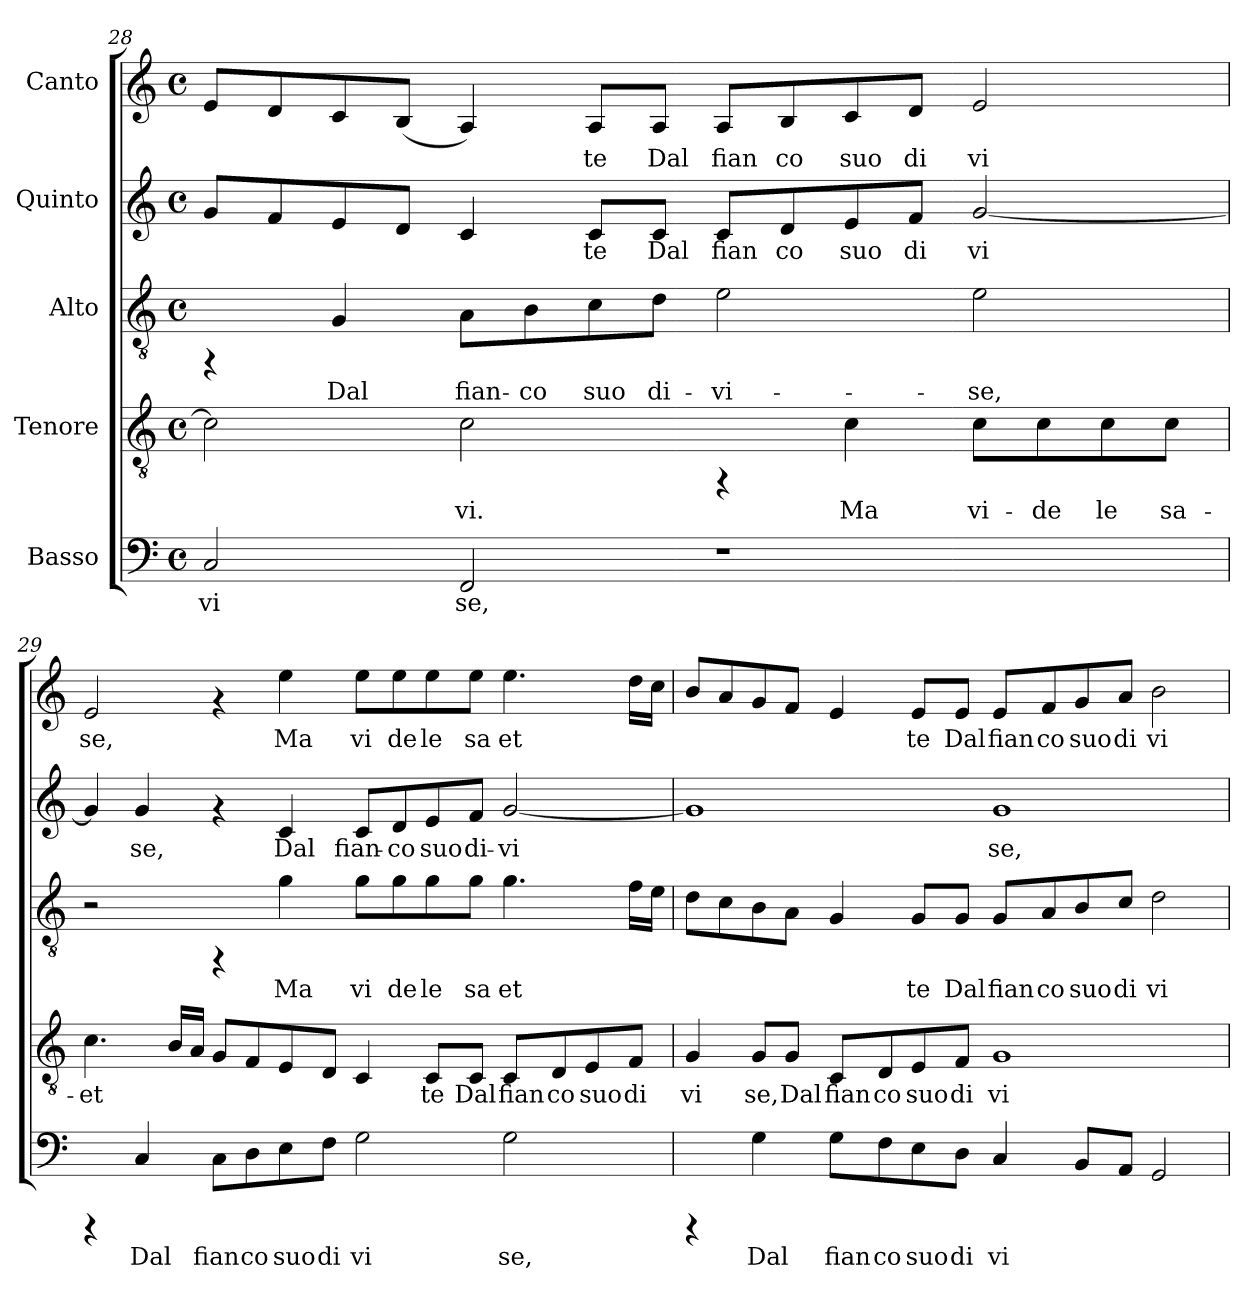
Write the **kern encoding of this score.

**kern	**text	**kern	**text	**kern	**text	**kern	**text	**kern	**text
*part5	*part5	*part4	*part4	*part3	*part3	*part2	*part2	*part1	*part1
*staff5	*staff5	*staff4	*staff4	*staff3	*staff3	*staff2	*staff2	*staff1	*staff1
*I"Basso	*	*I"Tenore	*	*I"Alto	*	*I"Quinto	*	*I"Canto	*
*clefF4	*	*clefGv2	*	*clefGv2	*	*clefG2	*	*clefG2	*
*k[]	*	*k[]	*	*k[]	*	*k[]	*	*k[]	*
*C:	*	*C:	*	*C:	*	*C:	*	*C:	*
*M4/4	*	*M4/4	*	*M4/4	*	*M4/4	*	*M4/4	*
*met(c)	*	*met(c)	*	*met(c)	*	*met(c)	*	*met(c)	*
=28	=28	=28	=28	=28	=28	=28	=28	=28	=28
!	!LO:LY:b:cj	!	!LO:LY:b:cj	!	!	!	!LO:LY:b:cj	!	!LO:LY:b:cj
2C/	vi	2c\]	--	4rFF	.	8g/L	.	8e/L	.
!	!	!	!	!	!	!	!LO:LY:b:cj	!	!LO:LY:b:cj
.	.	.	.	.	.	8f/	.	8d/	.
!	!	!	!	!	!LO:LY:b:cj	!	!LO:LY:b:cj	!	!LO:LY:b:cj
.	.	.	.	4G/	Dal	8e/	.	8c/	.
!	!	!	!	!	!	!	!LO:LY:b:cj	!	!LO:LY:b:cj
.	.	.	.	.	.	8d/J	.	(>8B/J	.
!	!LO:LY:b:cj	!	!LO:LY:b:cj	!	!LO:LY:b:cj	!	!LO:LY:b:cj	!	!LO:LY:b:cj
2FF/	se,	2c\	-vi.	8A\L	fian-	4c/	.	4A/)	.
!	!	!	!	!	!LO:LY:b:cj	!	!	!	!
.	.	.	.	8B\	-co	.	.	.	.
!	!	!	!	!	!LO:LY:b:cj	!	!LO:LY:b:cj	!	!LO:LY:b:cj
.	.	.	.	8c\	suo	8c/L	te	8A/L	te
!	!	!	!	!	!LO:LY:b:cj	!	!LO:LY:b:cj	!	!LO:LY:b:cj
.	.	.	.	8d\J	di-	8c/J	Dal	8A/J	Dal
!	!	!	!	!	!LO:LY:b:cj	!	!LO:LY:b:cj	!	!LO:LY:b:cj
1r	.	4rFF	.	2e\	-vi-	8c/L	fian	8A/L	fian
!	!	!	!	!	!	!	!LO:LY:b:cj	!	!LO:LY:b:cj
.	.	.	.	.	.	8d/	co	8B/	co
!	!	!	!LO:LY:b:cj	!	!	!	!LO:LY:b:cj	!	!LO:LY:b:cj
.	.	4c\	Ma	.	.	8e/	suo	8c/	suo
!	!	!	!	!	!	!	!LO:LY:b:cj	!	!LO:LY:b:cj
.	.	.	.	.	.	8f/J	di	8d/J	di
!	!	!	!LO:LY:b:cj	!	!LO:LY:b:cj	!	!LO:LY:b:cj	!	!LO:LY:b:cj
.	.	8c\L	vi-	2e\	-se,	[<2g/	vi	2e/	vi
!	!	!	!LO:LY:b:cj	!	!	!	!	!	!
.	.	8c\	-de	.	.	.	.	.	.
!	!	!	!LO:LY:b:cj	!	!	!	!	!	!
.	.	8c\	le	.	.	.	.	.	.
!	!	!	!LO:LY:b:cj	!	!	!	!	!	!
.	.	8c\J	sa-	.	.	.	.	.	.
!!LO:LB:g=z
=29	=29	=29	=29	=29	=29	=29	=29	=29	=29
!	!	!	!LO:LY:b:cj	!	!	!	!LO:LY:b:cj	!	!LO:LY:b:cj
4rCCC	.	4.c\	-et	2r	.	4g/]	.	2e/	se,
!	!LO:LY:b:cj	!	!	!	!	!	!LO:LY:b:cj	!	!
4C/	Dal	.	.	.	.	4g/	se,	.	.
!	!	!	!LO:LY:b:cj	!	!	!	!	!	!
.	.	16B/L	.	.	.	.	.	.	.
!	!	!	!LO:LY:b:cj	!	!	!	!	!	!
.	.	16A/J	.	.	.	.	.	.	.
!	!LO:LY:b:cj	!	!LO:LY:b:cj	!	!	!	!	!	!
8C\L	fian	8G/L	.	4rFF	.	4rf	.	4rf	.
!	!LO:LY:b:cj	!	!LO:LY:b:cj	!	!	!	!	!	!
8D\	co	8F/	.	.	.	.	.	.	.
!	!LO:LY:b:cj	!	!LO:LY:b:cj	!	!LO:LY:b:cj	!	!LO:LY:b:cj	!	!LO:LY:b:cj
8E\	suo	8E/	.	4g\	Ma	4c/	Dal	4ee\	Ma
!	!LO:LY:b:cj	!	!LO:LY:b:cj	!	!	!	!	!	!
8F\J	di	8D/J	.	.	.	.	.	.	.
!	!LO:LY:b:cj	!	!LO:LY:b:cj	!	!LO:LY:b:cj	!	!LO:LY:b:cj	!	!LO:LY:b:cj
2G\	vi	4C/	.	8g\L	vi	8c/L	fian-	8ee\L	vi
!	!	!	!	!	!LO:LY:b:cj	!	!LO:LY:b:cj	!	!LO:LY:b:cj
.	.	.	.	8g\	de	8d/	-co	8ee\	de
!	!	!	!LO:LY:b:cj	!	!LO:LY:b:cj	!	!LO:LY:b:cj	!	!LO:LY:b:cj
.	.	8C/L	te	8g\	le	8e/	suo	8ee\	le
!	!	!	!LO:LY:b:cj	!	!LO:LY:b:cj	!	!LO:LY:b:cj	!	!LO:LY:b:cj
.	.	8C/J	Dal	8g\J	sa	8f/J	di-	8ee\J	sa
!	!LO:LY:b:cj	!	!LO:LY:b:cj	!	!LO:LY:b:cj	!	!LO:LY:b:cj	!	!LO:LY:b:cj
2G\	se,	8C/L	fian	4.g\	et	[<2g/	-vi-	4.ee\	et
!	!	!	!LO:LY:b:cj	!	!	!	!	!	!
.	.	8D/	co	.	.	.	.	.	.
!	!	!	!LO:LY:b:cj	!	!	!	!	!	!
.	.	8E/	suo	.	.	.	.	.	.
!	!	!	!LO:LY:b:cj	!	!LO:LY:b:cj	!	!	!	!LO:LY:b:cj
.	.	8F/J	di	16f\L	.	.	.	16dd\L	.
!	!	!	!	!	!LO:LY:b:cj	!	!	!	!LO:LY:b:cj
.	.	.	.	16e\J	.	.	.	16cc\J	.
=30	=30	=30	=30	=30	=30	=30	=30	=30	=30
!	!	!	!LO:LY:b:cj	!	!LO:LY:b:cj	!	!LO:LY:b:cj	!	!LO:LY:b:cj
4rCCC	.	4G/	vi	8d\L	.	1g]	--	8b/L	.
!	!	!	!	!	!LO:LY:b:cj	!	!	!	!LO:LY:b:cj
.	.	.	.	8c\	.	.	.	8a/	.
!	!LO:LY:b:cj	!	!LO:LY:b:cj	!	!LO:LY:b:cj	!	!	!	!LO:LY:b:cj
4G\	Dal	8G/L	se,	8B\	.	.	.	8g/	.
!	!	!	!LO:LY:b:cj	!	!LO:LY:b:cj	!	!	!	!LO:LY:b:cj
.	.	8G/J	Dal	8A\J	.	.	.	8f/J	.
!	!LO:LY:b:cj	!	!LO:LY:b:cj	!	!LO:LY:b:cj	!	!	!	!LO:LY:b:cj
8G\L	fian	8C/L	fian	4G/	.	.	.	4e/	.
!	!LO:LY:b:cj	!	!LO:LY:b:cj	!	!	!	!	!	!
8F\	co	8D/	co	.	.	.	.	.	.
!	!LO:LY:b:cj	!	!LO:LY:b:cj	!	!LO:LY:b:cj	!	!	!	!LO:LY:b:cj
8E\	suo	8E/	suo	8G/L	te	.	.	8e/L	te
!	!LO:LY:b:cj	!	!LO:LY:b:cj	!	!LO:LY:b:cj	!	!	!	!LO:LY:b:cj
8D\J	di	8F/J	di	8G/J	Dal	.	.	8e/J	Dal
!	!LO:LY:b:cj	!	!LO:LY:b:cj	!	!LO:LY:b:cj	!	!LO:LY:b:cj	!	!LO:LY:b:cj
4C/	vi	1G	vi	8G/L	fian	1g	-se,	8e/L	fian
!	!	!	!	!	!LO:LY:b:cj	!	!	!	!LO:LY:b:cj
.	.	.	.	8A/	co	.	.	8f/	co
!	!LO:LY:b:cj	!	!	!	!LO:LY:b:cj	!	!	!	!LO:LY:b:cj
8BB/L	.	.	.	8B/	suo	.	.	8g/	suo
!	!LO:LY:b:cj	!	!	!	!LO:LY:b:cj	!	!	!	!LO:LY:b:cj
8AA/J	.	.	.	8c/J	di	.	.	8a/J	di
!	!LO:LY:b:cj	!	!	!	!LO:LY:b:cj	!	!	!	!LO:LY:b:cj
2GG/	.	.	.	2d\	vi	.	.	2b\	vi
=	=	=	=	=	=	=	=	=	=
*-	*-	*-	*-	*-	*-	*-	*-	*-	*-
